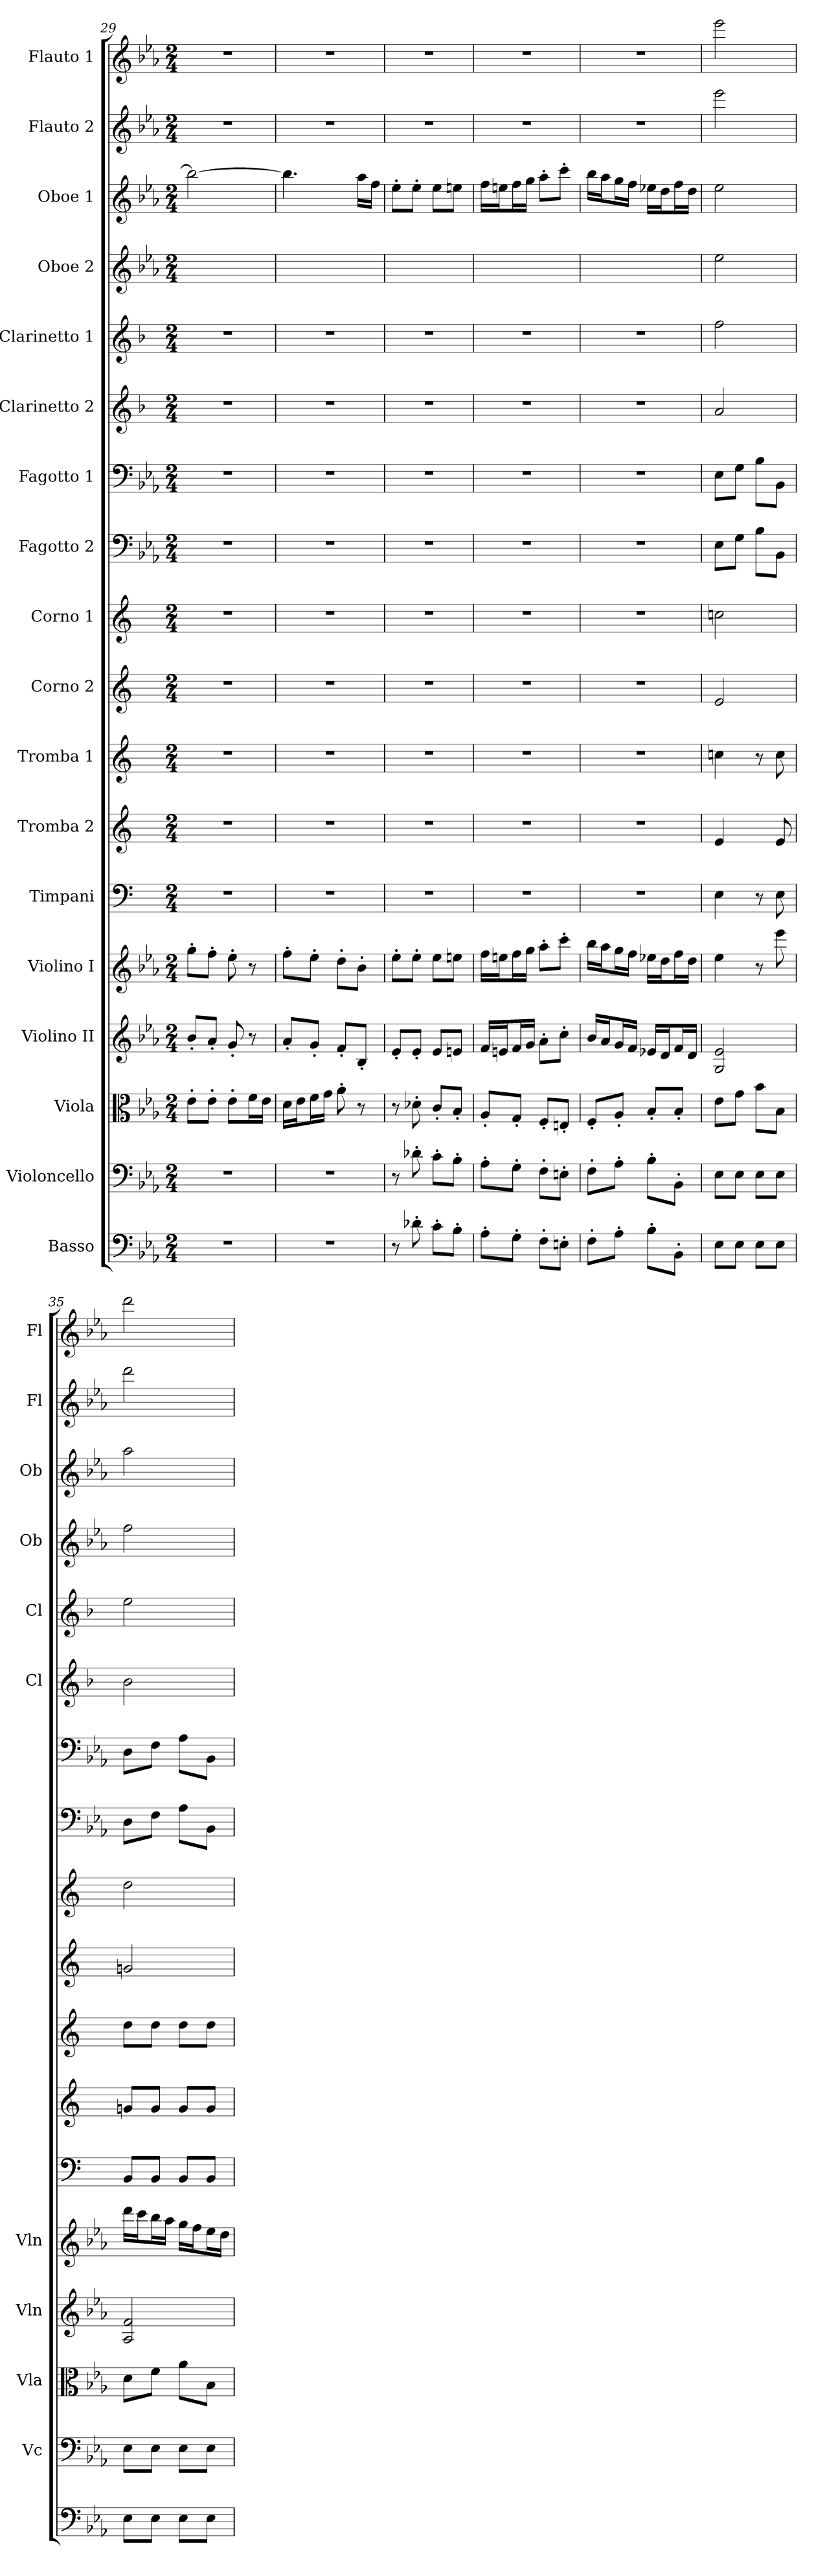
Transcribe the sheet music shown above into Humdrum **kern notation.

**kern	**kern	**kern	**kern	**kern	**kern	**kern	**kern	**kern	**kern	**kern	**kern	**kern	**kern	**kern	**kern	**kern	**kern
*part18	*part17	*part16	*part15	*part14	*part13	*part12	*part11	*part10	*part9	*part8	*part7	*part6	*part5	*part4	*part3	*part2	*part1
*staff18	*staff17	*staff16	*staff15	*staff14	*staff13	*staff12	*staff11	*staff10	*staff9	*staff8	*staff7	*staff6	*staff5	*staff4	*staff3	*staff2	*staff1
*I"Basso	*I"Violoncello	*I"Viola	*I"Violino II	*I"Violino I	*I"Timpani	*I"Tromba 2	*I"Tromba 1	*I"Corno 2	*I"Corno 1	*I"Fagotto 2	*I"Fagotto 1	*I"Clarinetto 2	*I"Clarinetto 1	*I"Oboe 2	*I"Oboe 1	*I"Flauto 2	*I"Flauto 1
*	*I'Vc	*I'Vla	*I'Vln	*I'Vln	*	*	*	*	*	*	*	*I'Cl	*I'Cl	*I'Ob	*I'Ob	*I'Fl	*I'Fl
*clefF4	*clefF4	*clefC3	*clefG2	*clefG2	*clefF4	*clefG2	*clefG2	*clefG2	*clefG2	*clefF4	*clefF4	*clefG2	*clefG2	*clefG2	*clefG2	*clefG2	*clefG2
*ITrd7c12	*	*	*	*	*	*ITrd-2c-3	*ITrd-2c-3	*ITrd5c9	*ITrd5c9	*	*	*ITrd1c2	*ITrd1c2	*	*	*	*
*k[b-e-a-]	*k[b-e-a-]	*k[b-e-a-]	*k[b-e-a-]	*k[b-e-a-]	*	*	*	*	*	*k[b-e-a-]	*k[b-e-a-]	*k[b-e-a-]	*k[b-e-a-]	*k[b-e-a-]	*k[b-e-a-]	*k[b-e-a-]	*k[b-e-a-]
*M2/4	*M2/4	*M2/4	*M2/4	*M2/4	*M2/4	*M2/4	*M2/4	*M2/4	*M2/4	*M2/4	*M2/4	*M2/4	*M2/4	*M2/4	*M2/4	*M2/4	*M2/4
=29	=29	=29	=29	=29	=29	=29	=29	=29	=29	=29	=29	=29	=29	=29	=29	=29	=29
2r	2r	8e-'\L	8b-'/L	8gg'\L	2r	2r	2r	2r	2r	2r	2r	2r	2r	2ryy	2bb-_	2r	2r
.	.	8e-'\J	8a-'/J	8ff'\J	.	.	.	.	.	.	.	.	.	.	.	.	.
.	.	8e-'\L	8g'	8ee-'	.	.	.	.	.	.	.	.	.	.	.	.	.
.	.	16f\L	8r	8r	.	.	.	.	.	.	.	.	.	.	.	.	.
.	.	16e-\JJ	.	.	.	.	.	.	.	.	.	.	.	.	.	.	.
=30	=30	=30	=30	=30	=30	=30	=30	=30	=30	=30	=30	=30	=30	=30	=30	=30	=30
2r	2r	16d\LL	8a-'/L	8ff'\L	2r	2r	2r	2r	2r	2r	2r	2r	2r	2ryy	4.bb-]	2r	2r
.	.	16e-\J	.	.	.	.	.	.	.	.	.	.	.	.	.	.	.
.	.	16f\L	8g'/J	8ee-'\J	.	.	.	.	.	.	.	.	.	.	.	.	.
.	.	16g\JJ	.	.	.	.	.	.	.	.	.	.	.	.	.	.	.
.	.	8a-'	8f'/L	8dd'\L	.	.	.	.	.	.	.	.	.	.	.	.	.
.	.	8r	8B-'/J	8b-'\J	.	.	.	.	.	.	.	.	.	.	16aa-\LL	.	.
.	.	.	.	.	.	.	.	.	.	.	.	.	.	.	16ff\JJ	.	.
=31	=31	=31	=31	=31	=31	=31	=31	=31	=31	=31	=31	=31	=31	=31	=31	=31	=31
8r	8r	8r	8e-'/L	8ee-'\L	2r	2r	2r	2r	2r	2r	2r	2r	2r	2ryy	8ee-'\L	2r	2r
8D-X'	8d-X'	8d-X'	8e-'/J	8ee-'\J	.	.	.	.	.	.	.	.	.	.	8ee-'\J	.	.
8C'\L	8c'\L	8c'/L	8e-/L	8ee-\L	.	.	.	.	.	.	.	.	.	.	8ee-\L	.	.
8BB-'\J	8B-'\J	8B-'/J	8en/J	8een\J	.	.	.	.	.	.	.	.	.	.	8een\J	.	.
=32	=32	=32	=32	=32	=32	=32	=32	=32	=32	=32	=32	=32	=32	=32	=32	=32	=32
8AA-'\L	8A-'\L	8A-'/L	16f/LL	16ff\LL	2r	2r	2r	2r	2r	2r	2r	2r	2r	2ryy	16ff\LL	2r	2r
.	.	.	16en/J	16een\J	.	.	.	.	.	.	.	.	.	.	16een\J	.	.
8GG'\J	8G'\J	8G'/J	16f/L	16ff\L	.	.	.	.	.	.	.	.	.	.	16ff\L	.	.
.	.	.	16g/JJ	16gg\JJ	.	.	.	.	.	.	.	.	.	.	16gg\JJ	.	.
8FF'\L	8F'\L	8F'/L	8a-'\L	8aa-'\L	.	.	.	.	.	.	.	.	.	.	8aa-'\L	.	.
8EEn'\J	8En'\J	8En'/J	8cc'\J	8ccc'\J	.	.	.	.	.	.	.	.	.	.	8ccc'\J	.	.
=33	=33	=33	=33	=33	=33	=33	=33	=33	=33	=33	=33	=33	=33	=33	=33	=33	=33
8FF'\L	8F'\L	8F'/L	16b-/LL	16bb-\LL	2r	2r	2r	2r	2r	2r	2r	2r	2r	2ryy	16bb-\LL	2r	2r
.	.	.	16a-/J	16aa-\J	.	.	.	.	.	.	.	.	.	.	16aa-\J	.	.
8AA-'\J	8A-'\J	8A-'/J	16g/L	16gg\L	.	.	.	.	.	.	.	.	.	.	16gg\L	.	.
.	.	.	16f/JJ	16ff\JJ	.	.	.	.	.	.	.	.	.	.	16ff\JJ	.	.
8BB-'\L	8B-'\L	8B-'/L	16e-X/LL	16ee-X\LL	.	.	.	.	.	.	.	.	.	.	16ee-X\LL	.	.
.	.	.	16d/J	16dd\J	.	.	.	.	.	.	.	.	.	.	16dd\J	.	.
8BBB-'\J	8BB-'\J	8B-'/J	16f/L	16ff\L	.	.	.	.	.	.	.	.	.	.	16ff\L	.	.
.	.	.	16d/JJ	16dd\JJ	.	.	.	.	.	.	.	.	.	.	16dd\JJ	.	.
=34	=34	=34	=34	=34	=34	=34	=34	=34	=34	=34	=34	=34	=34	=34	=34	=34	=34
8EE-\L	8E-\L	8e-\L	2G 2e-	4ee-	4E	4g	4ee-X	2G	2e-X	8E-\L	8E-\L	2g	2ee-	2ee-	2ee-	2eee-	2eee-
8EE-\J	8E-\J	8g\J	.	.	.	.	.	.	.	8G\J	8G\J	.	.	.	.	.	.
8EE-\L	8E-\L	8b-\L	.	8r	8r	8ryy	8r	.	.	8B-\L	8B-\L	.	.	.	.	.	.
8EE-\J	8E-\J	8B-\J	.	8eee-	8E	8g	8ee-	.	.	8BB-\J	8BB-\J	.	.	.	.	.	.
=35	=35	=35	=35	=35	=35	=35	=35	=35	=35	=35	=35	=35	=35	=35	=35	=35	=35
8EE-\L	8E-\L	8d\L	2A- 2f	16ddd\LL	8BB/L	8b-X/L	8ff\L	2B-X	2f	8D\L	8D\L	2a-	2dd	2ff	2aa-	2ddd	2ddd
.	.	.	.	16ccc\J	.	.	.	.	.	.	.	.	.	.	.	.	.
8EE-\J	8E-\J	8f\J	.	16bb-\L	8BB/J	8b-/J	8ff\J	.	.	8F\J	8F\J	.	.	.	.	.	.
.	.	.	.	16aa-\JJ	.	.	.	.	.	.	.	.	.	.	.	.	.
8EE-\L	8E-\L	8a-\L	.	16gg\LL	8BB/L	8b-/L	8ff\L	.	.	8A-\L	8A-\L	.	.	.	.	.	.
.	.	.	.	16ff\J	.	.	.	.	.	.	.	.	.	.	.	.	.
8EE-\J	8E-\J	8B-\J	.	16ee-\L	8BB/J	8b-/J	8ff\J	.	.	8BB-\J	8BB-\J	.	.	.	.	.	.
.	.	.	.	16dd\JJ	.	.	.	.	.	.	.	.	.	.	.	.	.
=	=	=	=	=	=	=	=	=	=	=	=	=	=	=	=	=	=
*-	*-	*-	*-	*-	*-	*-	*-	*-	*-	*-	*-	*-	*-	*-	*-	*-	*-
